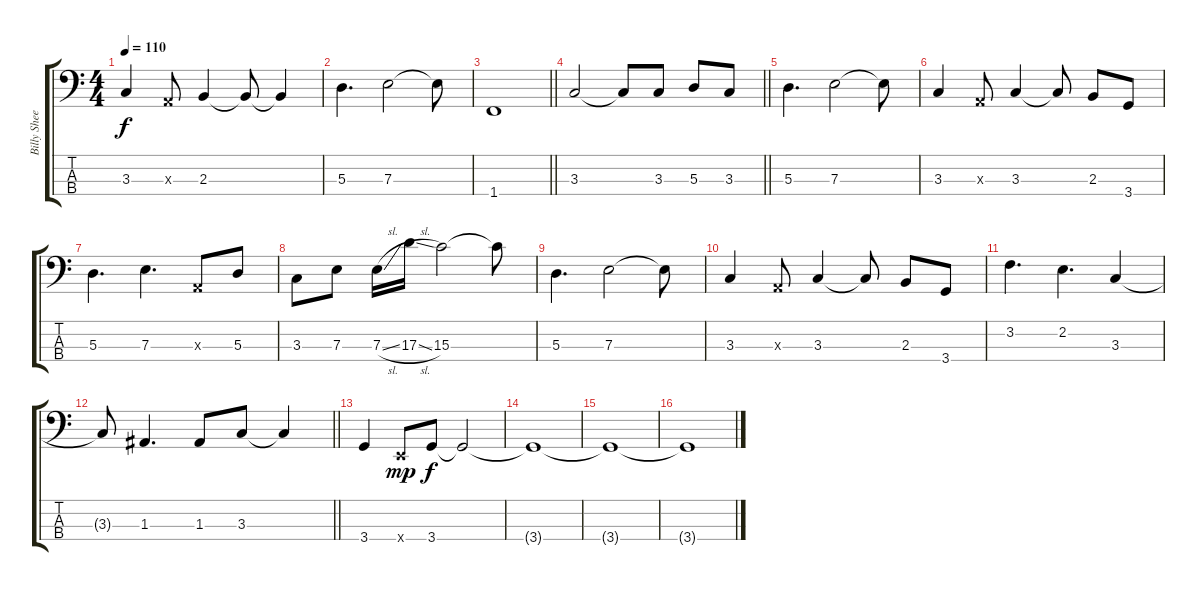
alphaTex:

\track ("Billy Sheehan" "Billy Shee") {instrument electricbassfinger}
\staff {score tabs}
\tuning (G2 D2 A1 E1) {hide}
\ts (4 4)
\tempo 110
\clef f4
\ks c
3.3.4{dy f} 0.3{x}.8 2.3.4 2.3{t}.8 2.3{t}.4 |
5.3.4{d} 7.3.2 7.3{t}.8 |
\barLineRight lightlight
1.4.1 |
\barLineRight lightlight
3.3.2 3.3{t}.8 3.3.8 5.3.8 3.3.8 |
5.3.4{d} 7.3.2 7.3{t}.8 |
3.3.4 0.3{x}.8 3.3.4 3.3{t}.8 2.3.8 3.4.8 |
5.3.4{d} 7.3.4{d} 0.3{x}.8 5.3.8 |
3.3.8 7.3.8 7.3{sl}.16 17.3{sl}.16 15.3.2 15.3{t}.8 |
5.3.4{d} 7.3.2 7.3{t}.8 |
3.3.4 0.3{x}.8 3.3.4 3.3{t}.8 2.3.8 3.4.8 |
3.2.4{d} 2.2.4{d} 3.3.4 |
\barLineRight lightlight
3.3{t}.8 1.3.4{d} 1.3.8 3.3.8 3.3{t}.4 |
3.4.4 0.4{x}.8{dy mp} 3.4.8{dy f} 3.4{t}.2 |
3.4{t}.1 |
3.4{t}.1 |
3.4{t}.1
